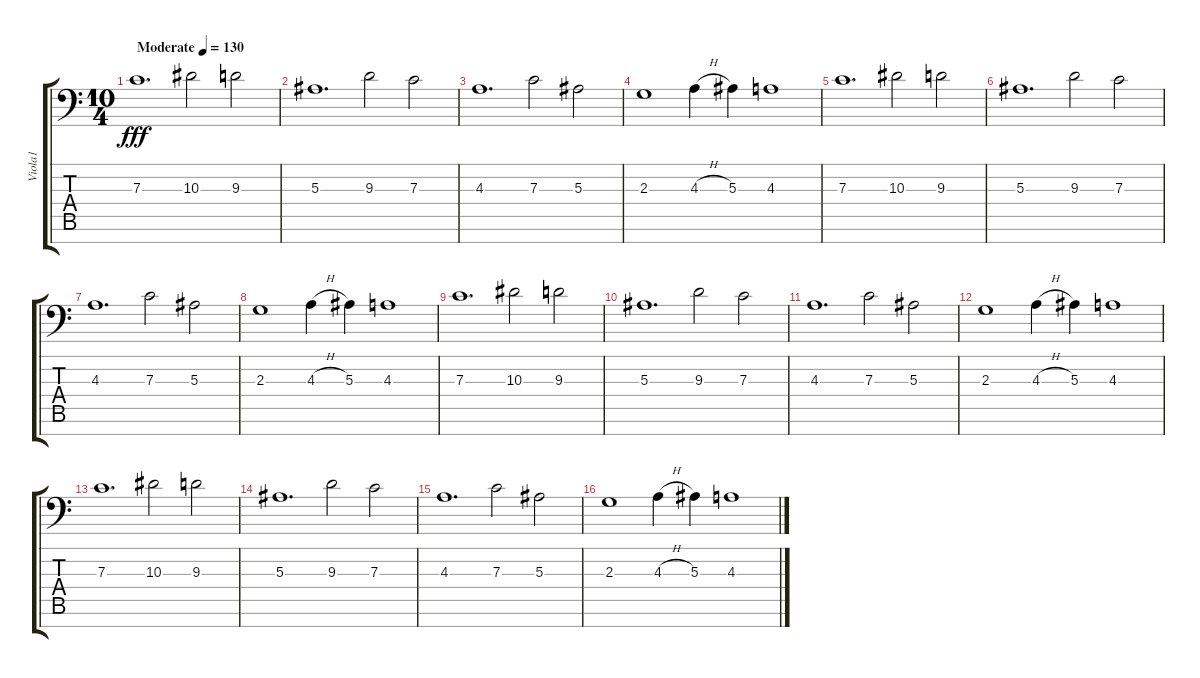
\track ("Viola1" "Viola1") {instrument viola}
\staff {score tabs}
\tuning (D4 A3 F3 C3 G2 D2 G1) {hide}
\ts (10 4)
\tempo (130 "Moderate")
\clef f4
\ks c
7.3.1{d dy fff instrument viola} 10.3.2 9.3.2 |
5.3.1{d} 9.3.2 7.3.2 |
4.3.1{d} 7.3.2 5.3.2 |
2.3.1 4.3{h}.4 5.3.4 4.3.1 |
7.3.1{d} 10.3.2 9.3.2 |
5.3.1{d} 9.3.2 7.3.2 |
4.3.1{d} 7.3.2 5.3.2 |
2.3.1 4.3{h}.4 5.3.4 4.3.1 |
7.3.1{d} 10.3.2 9.3.2 |
5.3.1{d} 9.3.2 7.3.2 |
4.3.1{d} 7.3.2 5.3.2 |
2.3.1 4.3{h}.4 5.3.4 4.3.1 |
7.3.1{d} 10.3.2 9.3.2 |
5.3.1{d} 9.3.2 7.3.2 |
4.3.1{d} 7.3.2 5.3.2 |
2.3.1 4.3{h}.4 5.3.4 4.3.1
